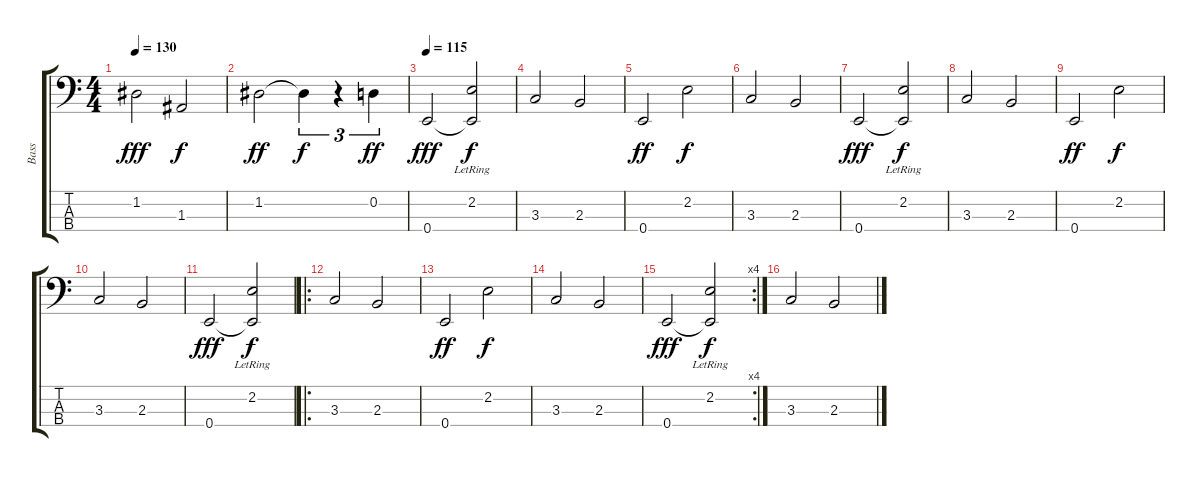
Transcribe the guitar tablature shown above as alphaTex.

\track ("Bass" "Bass") {instrument fretlessbass}
\staff {score tabs}
\tuning (G2 D2 A1 E1) {hide}
\ts (4 4)
\tempo 130
\clef f4
\ks c
1.2.2{dy fff} 1.3.2{dy f} |
1.2.2{dy ff} 1.2{t}.4{tu (3 2) dy f} r.4{tu (3 2)} 0.2.4{tu (3 2) dy ff} |
\tempo 115
0.4.2{dy fff} (2.2{lr} 0.4{t}).2{dy f} |
3.3.2 2.3.2 |
0.4.2{dy ff} 2.2.2{dy f} |
3.3.2 2.3.2 |
0.4.2{dy fff} (2.2{lr} 0.4{t}).2{dy f} |
3.3.2 2.3.2 |
0.4.2{dy ff} 2.2.2{dy f} |
3.3.2 2.3.2 |
0.4.2{dy fff} (2.2{lr} 0.4{t}).2{dy f} |
\ro
3.3.2 2.3.2 |
0.4.2{dy ff} 2.2.2{dy f} |
3.3.2 2.3.2 |
\rc 4
0.4.2{dy fff} (2.2{lr} 0.4{t}).2{dy f} |
3.3.2{volume 13} 2.3.2
